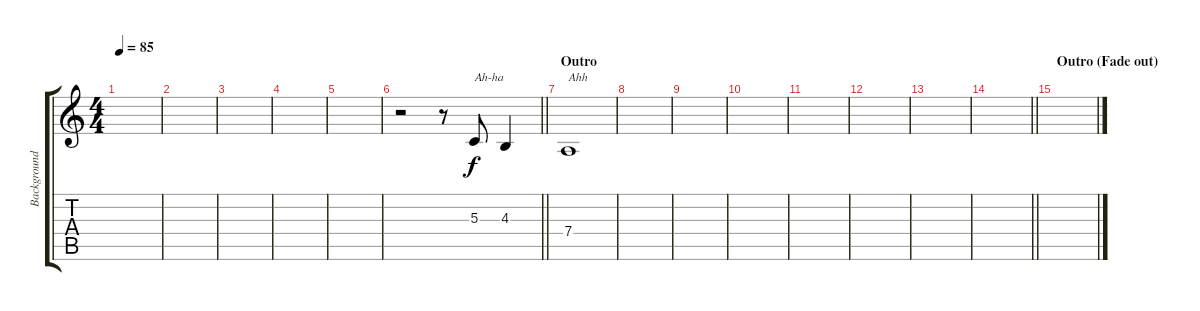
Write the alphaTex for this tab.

\track ("Background Voice" "Background") {instrument altosax}
\staff {score tabs}
\tuning (E4 B3 G3 D3 A2 E2) {hide}
\ts (4 4)
\tempo 85
\clef g2
\ks c
|
|
|
|
|
\barLineRight lightlight
r.2 r.8 5.3.8{txt "Ah-ha"} 4.3.4 |
\section ("" "Outro")
7.4.1{txt "Ahh"} |
|
|
|
|
|
|
\barLineRight lightlight
|
\section ("" "Outro (Fade out)")
